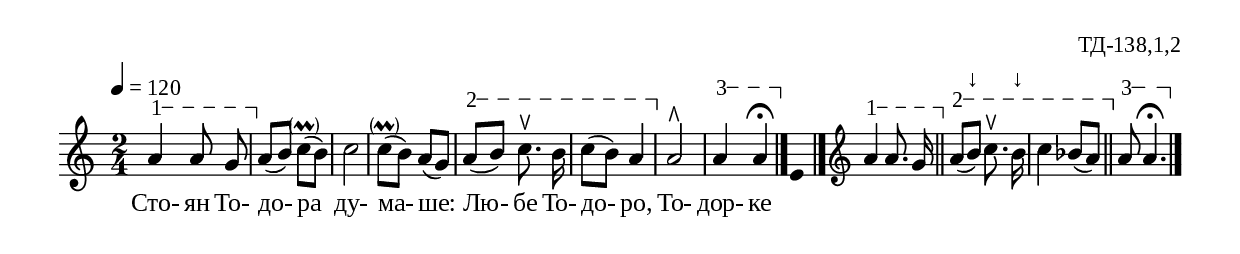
%{
TD_138_1_02
%}

\include "td-preamble.ly"

\score {
\relative c'' {
 \tempo 4 = 120
  \time 2/4
\varA  
 a4\startTextSpan a8\noBeam g\stopTextSpan | 
\parS 
 a8([ b]) c-\parenthesize\prall([ b]) | c2 | 
 c8-\parenthesize\prall([ b]) a8([ g]) | 
 \varB
 a8\startTextSpan([ b]) c8.^\ltoe\noBeam b16 |  c8([ b]) a4\stopTextSpan | 
 a2^\rtoe | 
 \varC
 a4\startTextSpan a\stopTextSpan\fermata 
 \bar "|."
 s4 \fixB e4 \fixC
 \bar "|."
 \endm
\varA  
 a4\startTextSpan a8.\noBeam g16\stopTextSpan \bar "||"
 \varB
 a8\startTextSpan([ b^"↓"]) c8.^\ltoe\noBeam b16^\markup{ "↓" } |  c4 bes8([ a\stopTextSpan)] \bar "||"
\varC
 a8\startTextSpan a4.\stopTextSpan\fermata 
 \bar "|."
}
\addlyrics { Сто- ян То- до- ра ду- ма- ше: Лю- бе То- до- ро, То- дор- ке }
%
\layout {
  indent = #0
  line-width = 190\mm
  ragged-right=##f
}
%
\midi { 
	\context {
		\Score
		tempoWholesPerMinute = #(ly:make-moment 120 4)
		}
	}
}
%
\header{
  opus = "ТД-138,1,2"
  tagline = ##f
}


